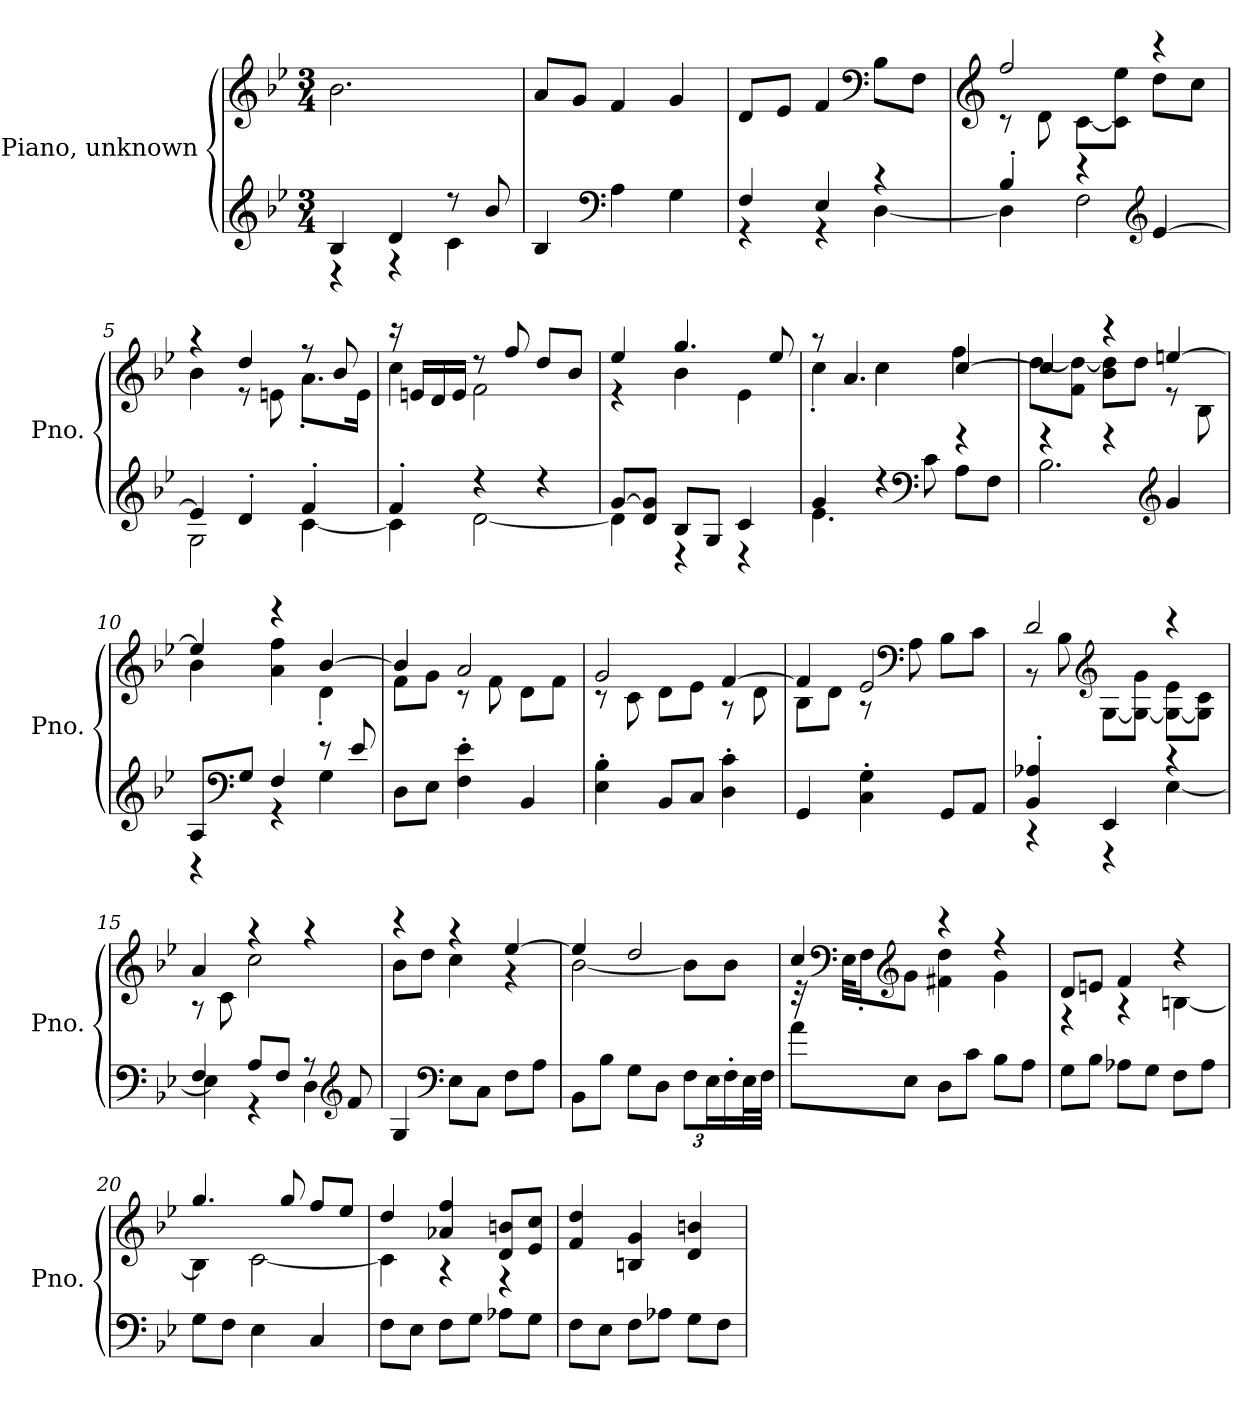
**kern	**kern
*part1	*part1
*staff2	*staff1
*I"Piano, unknown	*
*I'Pno.	*
*clefG2	*clefG2
*k[b-e-]	*k[b-e-]
*M3/4	*M3/4
*MM119	*MM119
=1	=1
*^	*
4B-/	4r	2.b-\
4d/	4r	.
8r	4c\	.
8b-/	.	.
*v	*v	*
=2	=2
4B-/	8a/L
.	8g/J
*clefF4	*
4A\	4f/
4G\	4g/
=3	=3
*^	*
4F/	4r	8d/L
.	.	8e-/J
4E-/	4r	4f/
*	*	*clefF4
4r	[4D\	8B-\L
.	.	8F\J
=4	=4	=4
*	*	*clefG2
*	*	*^
4B-'/	4D\]	2ff/	8r
.	.	.	8d\
4r	2F\	.	[8c\L
.	.	.	8c\] 8ee-\J
*clefG2	*	*	*
[4e-/	.	4r	8dd\L
.	.	.	8cc\J
=5	=5	=5	=5
4e-/]	2G\	4r	4b-\
4d'/	.	4dd/	8r
.	.	.	8en\
4f'/	[4c\	8r	8.a'\L
.	.	8b-/	.
.	.	.	16e\Jk
!!LO:LB:g=z	!!
=6	=6	=6	=6
4f'/	4c\]	16r	4cc\
.	.	16en/LL	.
.	.	16d/	.
.	.	16e/JJ	.
4r	[2d\	8r	2f\
.	.	8ff/	.
4r	.	8dd/L	.
.	.	8b-/J	.
=7	=7	=7	=7
[8g/L	4d\]	4ee-/	4r
8d/ 8g/]J	.	.	.
8B-/L	4r	4.gg/	4b-\
8G/J	.	.	.
4c/	4r	.	4e-\
.	.	8ee-/	.
=8	=8	=8	=8
4g/	4.e-\	8r	4cc'\
.	.	4.a/	.
4r	.	.	4cc\
*clefF4	*	*	*
.	8c\	.	.
4r	8A\L	[4cc/	4ff\
.	8F\J	.	.
=9	=9	=9	=9
4r	2.B-\	4cc/]	[8dd\L
.	.	.	8f\ 8dd\_J
4r	.	4r	8b-\ 8dd\]L
.	.	.	8dd\J
*clefG2	*	*	*
4g/	.	[4een/	8r
.	.	.	8B-\
!!LO:LB:g=z	!!
=10	=10	=10	=10
8A/L	4r	4ee/]	4b-\
*clefF4	*	*	*
8G/J	.	.	.
4F/	4r	4r	4a\ 4ff\
8r	4G\	[4b-/	4d'\
8e-/	.	.	.
*v	*v	*	*
=11	=11	=11
8D\L	4b-/]	8f\L
8E-\J	.	8g\J
4F\' 4e-\'	2a/	8r
.	.	8f\
4BB-/	.	8d\L
.	.	8f\J
=12	=12	=12
4E-\' 4B-\'	2g/	8r
.	.	8c\
8BB-/L	.	8d\L
8C/J	.	8e-\J
4D\' 4c\'	[4f/	8r
.	.	8d\
=13	=13	=13
4GG/	4f/]	8B-\L
.	.	8d\J
4C\' 4G\'	2e-/	8r
*	*clefF4	*
.	.	8A\
8GG/L	.	8B-\L
8AA/J	.	8c\J
=14	=14	=14
*^	*	*
4BB-/' 4A-X/'	4r	2d/	8r
.	.	.	8B-\
*	*	*clefG2	*
4EE-/	4r	.	[8G\L
.	.	.	8G\_ 8g\J
4r	[4E-\	4r	8G\_ 8e-\L
.	.	.	8G\] 8c\J
!!LO:LB:g=z	!!
=15	=15	=15	=15
4F/	4E-\]	4a/	8r
.	.	.	8c\
8A/L	4r	4r	2cc\
8F/J	.	.	.
8r	4D\	4r	.
*clefG2	*	*	*
8f/	.	.	.
*v	*v	*	*
=16	=16	=16
4G/	4r	8b-\L
.	.	8dd\J
*clefF4	*	*
8E-\L	4r	4cc\
8C\J	.	.
8F\L	[4ee-/	4r
8A\J	.	.
=17	=17	=17
8BB-\L	4ee-/]	[2b-\
8B-\J	.	.
8G\L	2dd/	.
8D\J	.	.
*Xbrackettup	*	*
12F\L	.	8b-\L]
24E-\L	.	.
16F'\	.	8b-\J
32E-\L	.	.
32F\JJJ	.	.
=18	=18	=18
8a\L	4cc/	32r
*	*clefF4	*
.	.	32E-\KLL
.	.	16F'\J
*	*clefG2	*
8E-\J	.	8g\J
8D\L	4r	4f#X\ 4dd\
8c\J	.	.
8B-\L	4r	4g\
8A\J	.	.
!!LO:LB:g=z	!!
=19	=19	=19
8G\L	8d/L	4r
8B-\J	8en/J	.
8A-X\L	4f/	4r
8G\J	.	.
8F\L	4r	[4Bn\
8A-\J	.	.
=20	=20	=20
8G\L	4.gg/	4B\]
8F\J	.	.
4E-\	.	[2c\
.	8gg/	.
4C/	8ff/L	.
.	8ee-/J	.
=21	=21	=21
8F\L	4dd/	4c\]
8E-\J	.	.
8F\L	4a-X/ 4ff/	4r
8G\J	.	.
8A-X\L	8d/ 8bn/L	4r
8G\J	8e-/ 8cc/J	.
*	*v	*v
=22	=22
8F\L	4f/ 4dd/
8E-\J	.
8F\L	4Bn/ 4g/
8A-X\J	.
8G\L	4d/ 4bn/
8F\J	.
=	=
*-	*-
